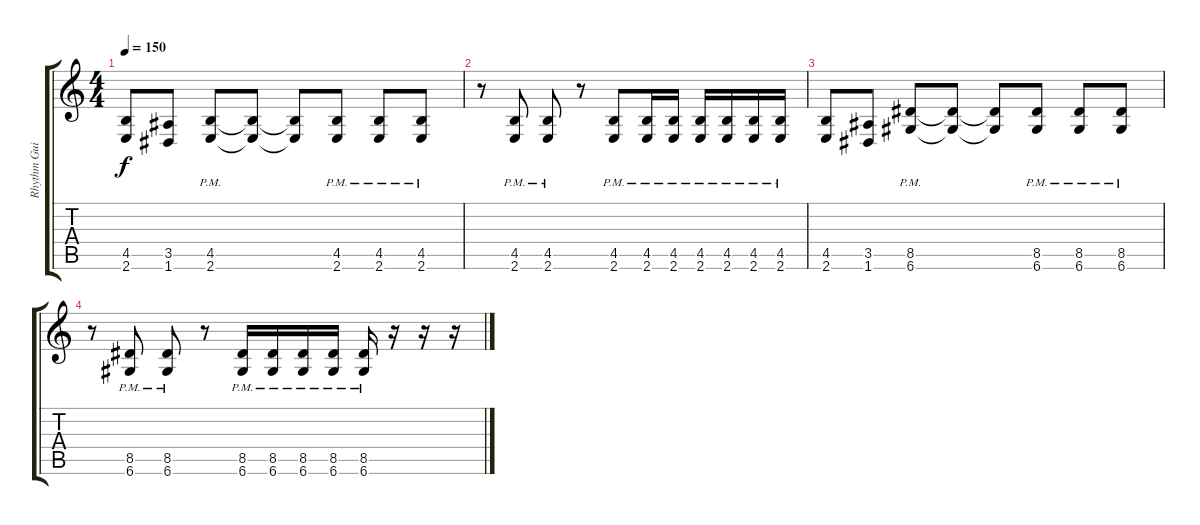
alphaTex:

\track ("Rhythm Guitar" "Rhythm Gui") {instrument overdrivenguitar}
\staff {score tabs}
\tuning (D4 A3 F3 C3 G2 D2) {hide}
\ts (4 4)
\tempo 150
\clef g2
\ks c
(4.5 2.6).8{dy f} (3.5 1.6).8 (4.5{pm} 2.6{pm}).8 (4.5{t} 2.6{t}).8 (4.5{t} 2.6{t}).8 (4.5{pm} 2.6{pm}).8 (4.5{pm} 2.6{pm}).8 (4.5{pm} 2.6{pm}).8 |
r.8 (4.5{pm} 2.6{pm}).8 (4.5{pm} 2.6{pm}).8 r.8 (4.5{pm} 2.6{pm}).8 (4.5{pm} 2.6{pm}).16 (4.5{pm} 2.6{pm}).16 (4.5{pm} 2.6{pm}).16 (4.5{pm} 2.6{pm}).16 (4.5{pm} 2.6{pm}).16 (4.5{pm} 2.6{pm}).16 |
(4.5 2.6).8 (3.5 1.6).8 (8.5{pm} 6.6{pm}).8 (8.5{t} 6.6{t}).8 (8.5{t} 6.6{t}).8 (8.5{pm} 6.6{pm}).8 (8.5{pm} 6.6{pm}).8 (8.5{pm} 6.6{pm}).8 |
r.8 (8.5{pm} 6.6{pm}).8 (8.5{pm} 6.6{pm}).8 r.8 (8.5{pm} 6.6{pm}).16 (8.5{pm} 6.6{pm}).16 (8.5{pm} 6.6{pm}).16 (8.5{pm} 6.6{pm}).16 (8.5{pm} 6.6{pm}).16 r.16 r.16 r.16
